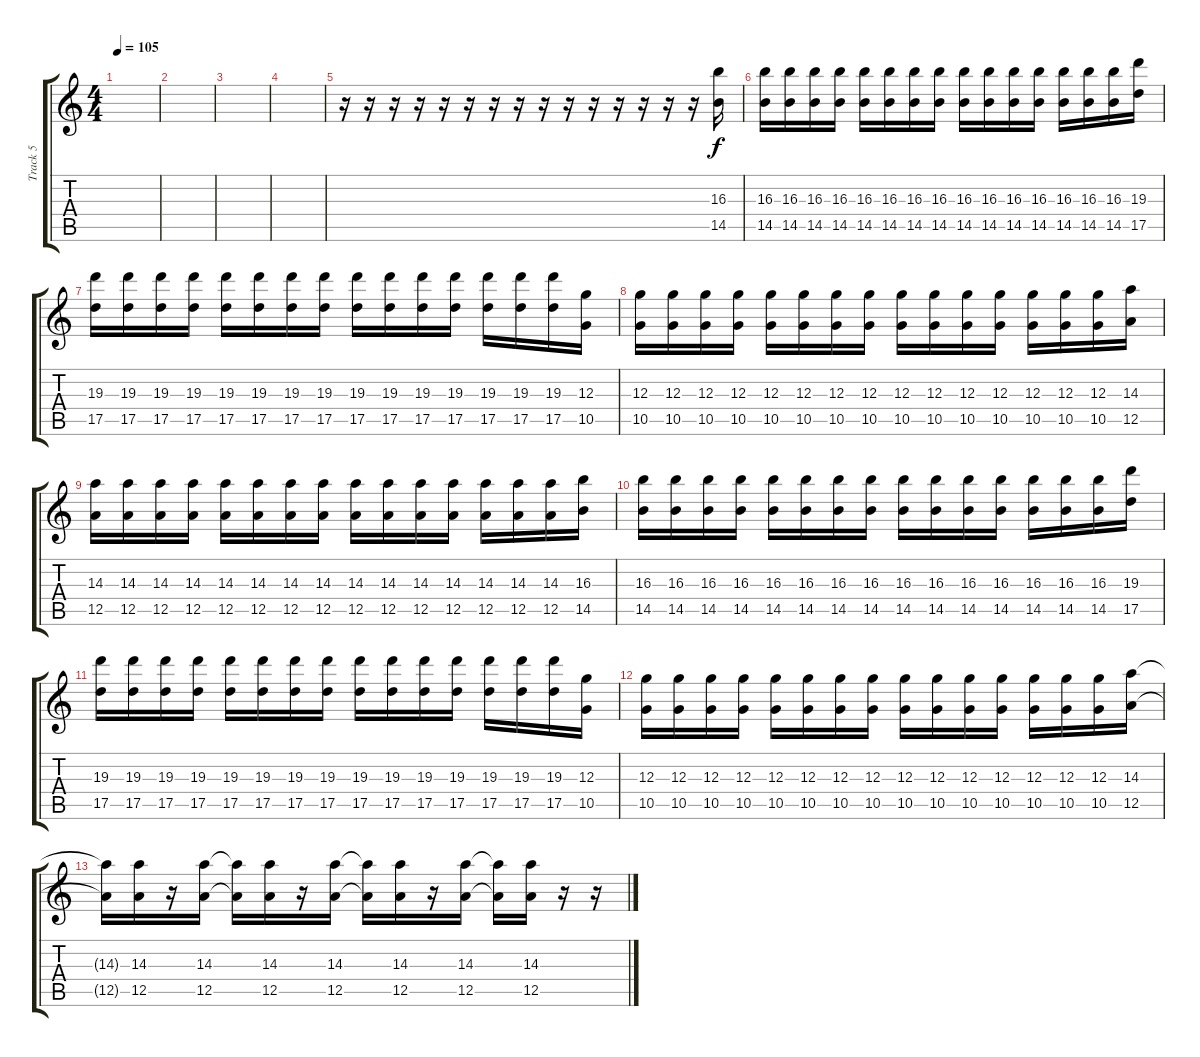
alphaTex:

\track ("Track 5" "Track 5") {instrument distortionguitar}
\staff {score tabs}
\tuning (E4 B3 G3 D3 A2 D2) {hide}
\ts (4 4)
\tempo 105
\clef g2
\ks c
|
|
|
|
r.16 r.16 r.16 r.16 r.16 r.16 r.16 r.16 r.16 r.16 r.16 r.16 r.16 r.16 r.16 (16.3 14.5).16 |
(16.3 14.5).16 (16.3 14.5).16 (16.3 14.5).16 (16.3 14.5).16 (16.3 14.5).16 (16.3 14.5).16 (16.3 14.5).16 (16.3 14.5).16 (16.3 14.5).16 (16.3 14.5).16 (16.3 14.5).16 (16.3 14.5).16 (16.3 14.5).16 (16.3 14.5).16 (16.3 14.5).16 (19.3 17.5).16 |
(19.3 17.5).16 (19.3 17.5).16 (19.3 17.5).16 (19.3 17.5).16 (19.3 17.5).16 (19.3 17.5).16 (19.3 17.5).16 (19.3 17.5).16 (19.3 17.5).16 (19.3 17.5).16 (19.3 17.5).16 (19.3 17.5).16 (19.3 17.5).16 (19.3 17.5).16 (19.3 17.5).16 (12.3 10.5).16 |
(12.3 10.5).16 (12.3 10.5).16 (12.3 10.5).16 (12.3 10.5).16 (12.3 10.5).16 (12.3 10.5).16 (12.3 10.5).16 (12.3 10.5).16 (12.3 10.5).16 (12.3 10.5).16 (12.3 10.5).16 (12.3 10.5).16 (12.3 10.5).16 (12.3 10.5).16 (12.3 10.5).16 (14.3 12.5).16 |
(14.3 12.5).16 (14.3 12.5).16 (14.3 12.5).16 (14.3 12.5).16 (14.3 12.5).16 (14.3 12.5).16 (14.3 12.5).16 (14.3 12.5).16 (14.3 12.5).16 (14.3 12.5).16 (14.3 12.5).16 (14.3 12.5).16 (14.3 12.5).16 (14.3 12.5).16 (14.3 12.5).16 (16.3 14.5).16 |
(16.3 14.5).16 (16.3 14.5).16 (16.3 14.5).16 (16.3 14.5).16 (16.3 14.5).16 (16.3 14.5).16 (16.3 14.5).16 (16.3 14.5).16 (16.3 14.5).16 (16.3 14.5).16 (16.3 14.5).16 (16.3 14.5).16 (16.3 14.5).16 (16.3 14.5).16 (16.3 14.5).16 (19.3 17.5).16 |
(19.3 17.5).16 (19.3 17.5).16 (19.3 17.5).16 (19.3 17.5).16 (19.3 17.5).16 (19.3 17.5).16 (19.3 17.5).16 (19.3 17.5).16 (19.3 17.5).16 (19.3 17.5).16 (19.3 17.5).16 (19.3 17.5).16 (19.3 17.5).16 (19.3 17.5).16 (19.3 17.5).16 (12.3 10.5).16 |
(12.3 10.5).16 (12.3 10.5).16 (12.3 10.5).16 (12.3 10.5).16 (12.3 10.5).16 (12.3 10.5).16 (12.3 10.5).16 (12.3 10.5).16 (12.3 10.5).16 (12.3 10.5).16 (12.3 10.5).16 (12.3 10.5).16 (12.3 10.5).16 (12.3 10.5).16 (12.3 10.5).16 (14.3 12.5).16 |
(14.3{t} 12.5{t}).16 (14.3 12.5).16 r.16 (14.3 12.5).16 (14.3{t} 12.5{t}).16 (14.3 12.5).16 r.16 (14.3 12.5).16 (14.3{t} 12.5{t}).16 (14.3 12.5).16 r.16 (14.3 12.5).16 (14.3{t} 12.5{t}).16 (14.3 12.5).16 r.16 r.16
